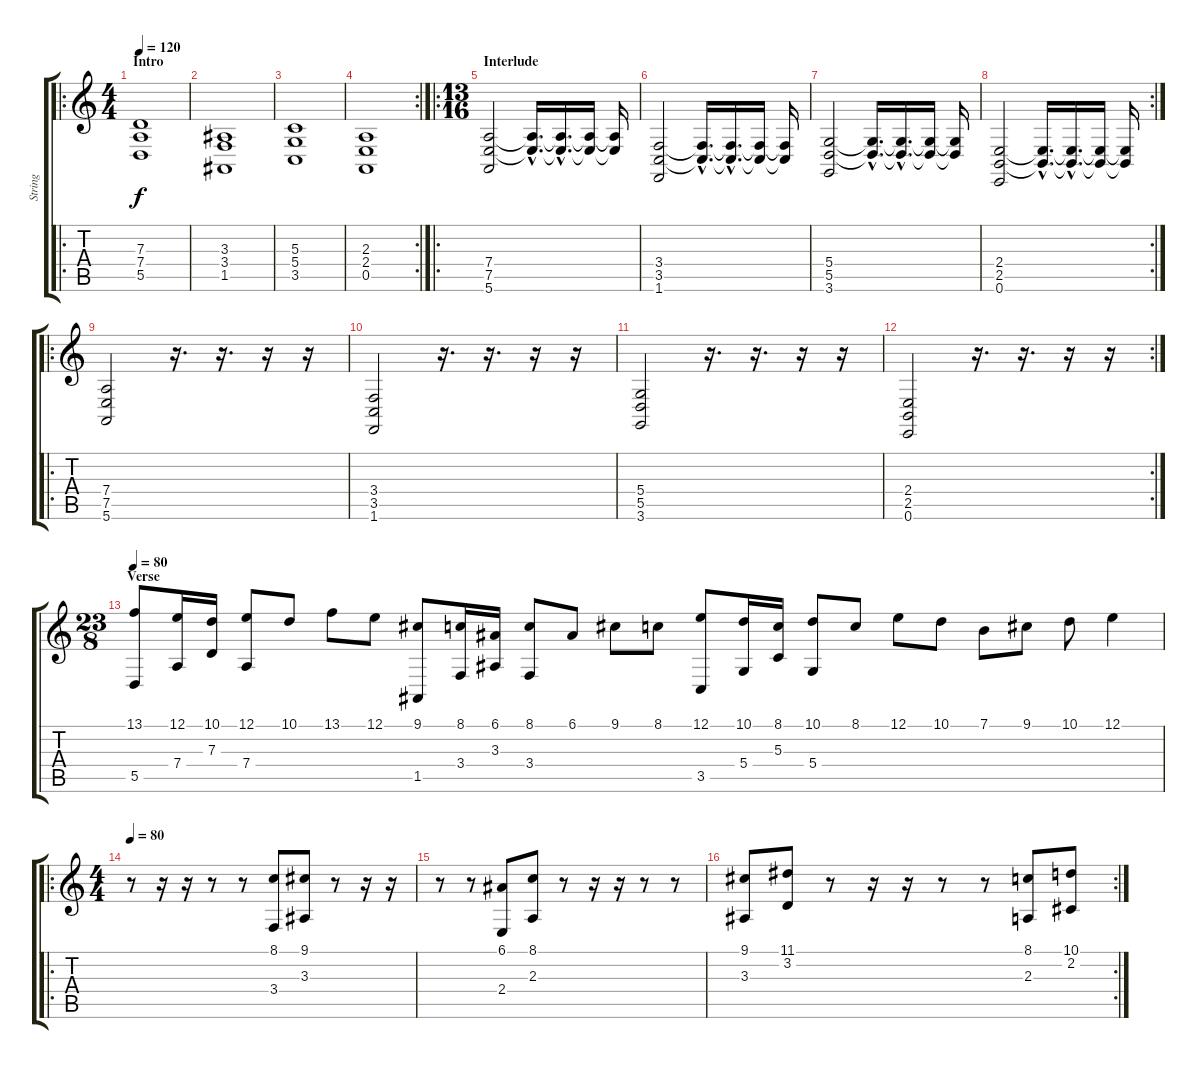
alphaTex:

\track ("String" "String") {instrument stringensemble2}
\staff {score tabs}
\tuning (E4 B3 G3 D3 A2 E2) {hide}
\ro
\ts (4 4)
\section ("" "Intro")
\tempo 120
\clef g2
\ks c
(7.3 7.4 5.5).1{dy f instrument stringensemble2} |
(3.3 3.4 1.5).1 |
(5.3 5.4 3.5).1 |
\rc 2
(2.3 2.4 0.5).1 |
\ro
\ts (13 16)
\section ("" "Interlude")
(7.4 7.5 5.6).2 (7.4{hac t} 7.5{hac t}).16{d} (7.4{hac t} 7.5{hac t}).16{d} (7.4{t} 7.5{t}).16 (7.4{t} 7.5{t}).16 |
(3.4 3.5 1.6).2 (3.4{hac t} 3.5{hac t}).16{d} (3.4{hac t} 3.5{hac t}).16{d} (3.4{t} 3.5{t}).16 (3.4{t} 3.5{t}).16 |
(5.4 5.5 3.6).2 (5.4{hac t} 5.5{hac t}).16{d} (5.4{hac t} 5.5{hac t}).16{d} (5.4{t} 5.5{t}).16 (5.4{t} 5.5{t}).16 |
\rc 2
(2.4 2.5 0.6).2 (2.4{hac t} 2.5{hac t}).16{d} (2.4{hac t} 2.5{hac t}).16{d} (2.4{t} 2.5{t}).16 (2.4{t} 2.5{t}).16 |
\ro
(7.4 7.5 5.6).2 r.16{d} r.16{d} r.16 r.16 |
(3.4 3.5 1.6).2 r.16{d} r.16{d} r.16 r.16 |
(5.4 5.5 3.6).2 r.16{d} r.16{d} r.16 r.16 |
\rc 2
(2.4 2.5 0.6).2 r.16{d} r.16{d} r.16 r.16 |
\ts (23 8)
\section ("" "Verse")
\tempo 80
(13.1 5.5).8 (12.1 7.4).16 (10.1 7.3).16 (12.1 7.4).8 10.1.8 13.1.8 12.1.8 (9.1 1.5).8 (8.1 3.4).16 (6.1 3.3).16 (8.1 3.4).8 6.1.8 9.1.8 8.1.8 (12.1 3.5).8 (10.1 5.4).16 (8.1 5.3).16 (10.1 5.4).8 8.1.8 12.1.8 10.1.8 7.1.8 9.1.8 10.1.8 12.1.4 |
\ro
\ts (4 4)
\tempo 80
r.8 r.16 r.16 r.8 r.8 (8.1 3.4).8 (9.1 3.3).8 r.8 r.16 r.16 |
r.8 r.8 (6.1 2.4).8 (8.1 2.3).8 r.8 r.16 r.16 r.8 r.8 |
\rc 2
(9.1 3.3).8 (11.1 3.2).8 r.8 r.16 r.16 r.8 r.8 (8.1 2.3).8 (10.1 2.2).8
